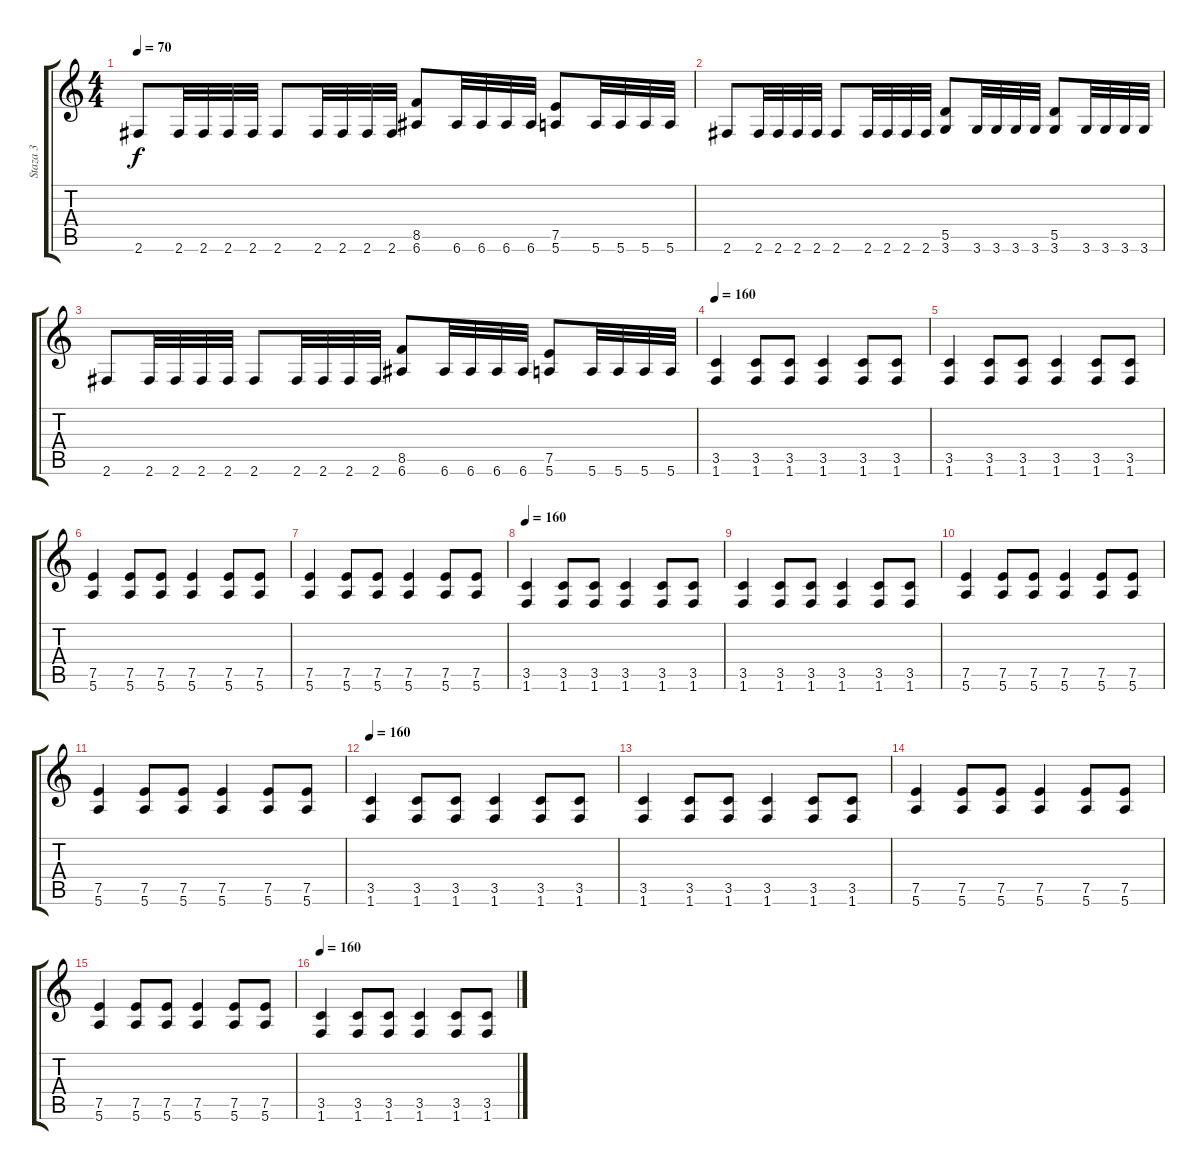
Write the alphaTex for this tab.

\track ("Staza 3" "Staza 3") {instrument overdrivenguitar}
\staff {score tabs}
\tuning (E4 B3 G3 D3 A2 E2) {hide}
\ts (4 4)
\tempo 70
\clef g2
\ks c
2.6.8{dy f} 2.6.32 2.6.32 2.6.32 2.6.32 2.6.8 2.6.32 2.6.32 2.6.32 2.6.32 (8.5 6.6).8 6.6.32 6.6.32 6.6.32 6.6.32 (7.5 5.6).8 5.6.32 5.6.32 5.6.32 5.6.32 |
2.6.8 2.6.32 2.6.32 2.6.32 2.6.32 2.6.8 2.6.32 2.6.32 2.6.32 2.6.32 (5.5 3.6).8 3.6.32 3.6.32 3.6.32 3.6.32 (5.5 3.6).8 3.6.32 3.6.32 3.6.32 3.6.32 |
2.6.8 2.6.32 2.6.32 2.6.32 2.6.32 2.6.8 2.6.32 2.6.32 2.6.32 2.6.32 (8.5 6.6).8 6.6.32 6.6.32 6.6.32 6.6.32 (7.5 5.6).8 5.6.32 5.6.32 5.6.32 5.6.32 |
\tempo 160
(3.5 1.6).4 (3.5 1.6).8 (3.5 1.6).8 (3.5 1.6).4 (3.5 1.6).8 (3.5 1.6).8 |
(3.5 1.6).4 (3.5 1.6).8 (3.5 1.6).8 (3.5 1.6).4 (3.5 1.6).8 (3.5 1.6).8 |
(7.5 5.6).4 (7.5 5.6).8 (7.5 5.6).8 (7.5 5.6).4 (7.5 5.6).8 (7.5 5.6).8 |
(7.5 5.6).4 (7.5 5.6).8 (7.5 5.6).8 (7.5 5.6).4 (7.5 5.6).8 (7.5 5.6).8 |
\tempo 160
(3.5 1.6).4 (3.5 1.6).8 (3.5 1.6).8 (3.5 1.6).4 (3.5 1.6).8 (3.5 1.6).8 |
(3.5 1.6).4 (3.5 1.6).8 (3.5 1.6).8 (3.5 1.6).4 (3.5 1.6).8 (3.5 1.6).8 |
(7.5 5.6).4 (7.5 5.6).8 (7.5 5.6).8 (7.5 5.6).4 (7.5 5.6).8 (7.5 5.6).8 |
(7.5 5.6).4 (7.5 5.6).8 (7.5 5.6).8 (7.5 5.6).4 (7.5 5.6).8 (7.5 5.6).8 |
\tempo 160
(3.5 1.6).4 (3.5 1.6).8 (3.5 1.6).8 (3.5 1.6).4 (3.5 1.6).8 (3.5 1.6).8 |
(3.5 1.6).4 (3.5 1.6).8 (3.5 1.6).8 (3.5 1.6).4 (3.5 1.6).8 (3.5 1.6).8 |
(7.5 5.6).4 (7.5 5.6).8 (7.5 5.6).8 (7.5 5.6).4 (7.5 5.6).8 (7.5 5.6).8 |
(7.5 5.6).4 (7.5 5.6).8 (7.5 5.6).8 (7.5 5.6).4 (7.5 5.6).8 (7.5 5.6).8 |
\tempo 160
(3.5 1.6).4 (3.5 1.6).8 (3.5 1.6).8 (3.5 1.6).4 (3.5 1.6).8 (3.5 1.6).8
